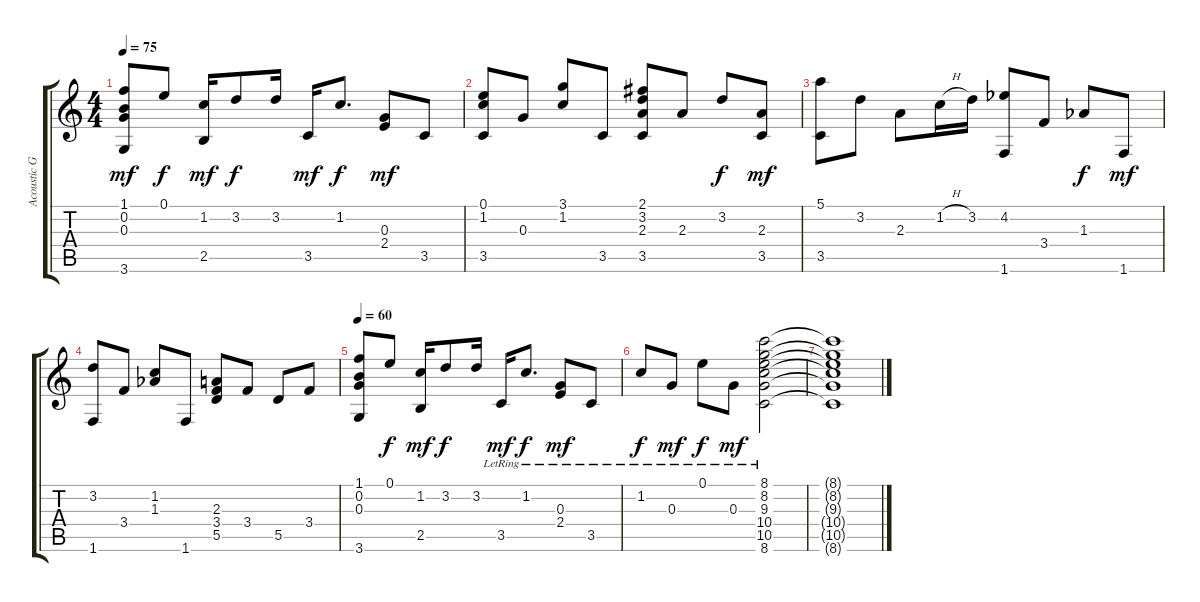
\track ("Acoustic Guitar" "Acoustic G") {instrument acousticguitarnylon}
\staff {score tabs}
\tuning (E4 B3 G3 D3 A2 E2) {hide}
\ts (4 4)
\tempo 75
\clef g2
\ks c
(1.1 0.2 0.3 3.6).8{dy mf} 0.1.8{dy f} (1.2 2.5).16{dy mf} 3.2.8{dy f} 3.2.16 3.5.16{dy mf} 1.2.8{d dy f} (0.3 2.4).8{dy mf} 3.5.8 |
(0.1 1.2 3.5).8 0.3.8 (3.1 1.2).8 3.5.8 (2.1 3.2 2.3 3.5).8 2.3.8 3.2.8{dy f} (2.3 3.5).8{dy mf} |
(5.1 3.5).8 3.2.8 2.3.8 1.2{h}.16 3.2.16 (4.2{acc b} 1.6).8 3.4.8 1.3{acc b}.8{dy f} 1.6.8{dy mf} |
(3.2 1.6).8 3.4.8 (1.2 1.3{acc b}).8 1.6.8 (2.3 3.4 5.5).8 3.4.8 5.5.8 3.4.8 |
\tempo 60
(1.1 0.2 0.3 3.6).8 0.1.8{dy f} (1.2 2.5).16{dy mf} 3.2.8{dy f} 3.2.16 3.5{lr}.16{dy mf} 1.2{lr}.8{d dy f} (0.3{lr} 2.4{lr}).8{dy mf} 3.5{lr}.8 |
1.2{lr}.8{dy f} 0.3{lr}.8{dy mf} 0.1{lr}.8{dy f} 0.3{lr}.8{dy mf} (8.1{lr} 8.2{lr} 9.3{lr} 10.4{lr} 10.5{lr} 8.6{lr}).2 |
(8.1{t} 8.2{t} 9.3{t} 10.4{t} 10.5{t} 8.6{t}).1
